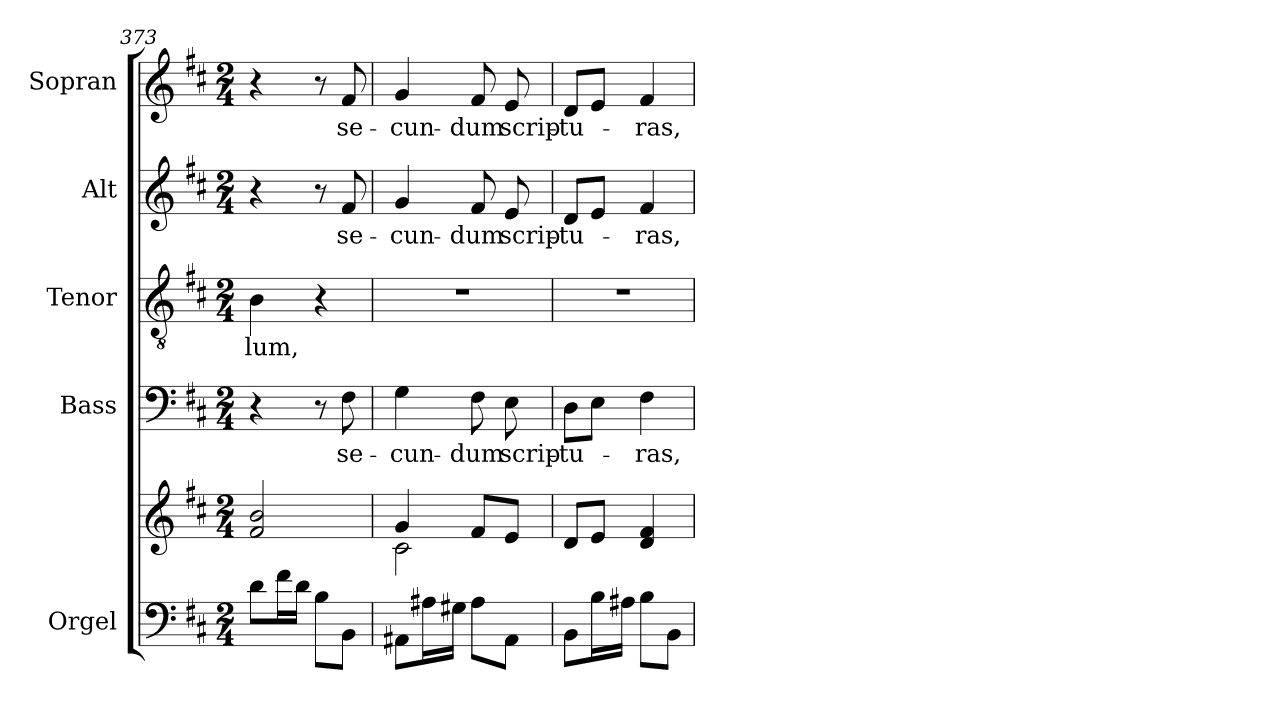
**kern	**kern	**kern	**text	**kern	**text	**kern	**text	**kern	**text
*part5	*part5	*part4	*part4	*part3	*part3	*part2	*part2	*part1	*part1
*staff6	*staff5	*staff4	*staff4	*staff3	*staff3	*staff2	*staff2	*staff1	*staff1
*I"Orgel	*	*I"Bass	*	*I"Tenor	*	*I"Alt	*	*I"Sopran	*
*I'Org.	*	*I'B.	*	*I'T.	*	*I'A.	*	*I'S.	*
*clefF4	*clefG2	*clefF4	*	*clefGv2	*	*clefG2	*	*clefG2	*
*k[f#c#]	*k[f#c#]	*k[f#c#]	*	*k[f#c#]	*	*k[f#c#]	*	*k[f#c#]	*
*D:	*D:	*D:	*	*D:	*	*D:	*	*D:	*
*M2/4	*M2/4	*M2/4	*	*M2/4	*	*M2/4	*	*M2/4	*
=373	=373	=373	=373	=373	=373	=373	=373	=373	=373
!	!	!	!	!	!LO:LY:b	!	!	!	!
8d\L	2f#/ 2b/	4r	.	4B\	-lum,	4r	.	4r	.
16f#\L	.	.	.	.	.	.	.	.	.
16d\JJ	.	.	.	.	.	.	.	.	.
8B\L	.	8r	.	4r	.	8r	.	8r	.
!	!	!	!LO:LY:b	!	!	!	!LO:LY:b	!	!LO:LY:b
8BB\J	.	8F#\	se-	.	.	8f#/	se-	8f#/	se-
=374	=374	=374	=374	=374	=374	=374	=374	=374	=374
*	*^	*	*	*	*	*	*	*	*
!	!	!	!	!LO:LY:b	!	!	!	!LO:LY:b	!	!LO:LY:b
8AA#X\L	4g/	2c#\	4G\	-cun-	2r	.	4g/	-cun-	4g/	-cun-
16A#X\L	.	.	.	.	.	.	.	.	.	.
16G#X\JJ	.	.	.	.	.	.	.	.	.	.
!	!	!	!	!LO:LY:b	!	!	!	!LO:LY:b	!	!LO:LY:b
8A#\L	8f#/L	.	8F#\	-dum	.	.	8f#/	-dum	8f#/	-dum
!	!	!	!	!LO:LY:b	!	!	!	!LO:LY:b	!	!LO:LY:b
8AA#\J	8e/J	.	8E\	scrip-	.	.	8e/	scrip-	8e/	scrip-
*	*v	*v	*	*	*	*	*	*	*	*
=375	=375	=375	=375	=375	=375	=375	=375	=375	=375
!	!	!	!LO:LY:b	!	!	!	!LO:LY:b	!	!LO:LY:b
8BB\L	8d/L	8D\L	-tu-	2r	.	8d/L	-tu-	8d/L	-tu-
16B\L	8e/J	8E\J	.	.	.	8e/J	.	8e/J	.
16A#X\JJ	.	.	.	.	.	.	.	.	.
!	!	!	!LO:LY:b	!	!	!	!LO:LY:b	!	!LO:LY:b
8B\L	4d/ 4f#/	4F#\	-ras,	.	.	4f#/	-ras,	4f#/	-ras,
8BB\J	.	.	.	.	.	.	.	.	.
=	=	=	=	=	=	=	=	=	=
*-	*-	*-	*-	*-	*-	*-	*-	*-	*-
